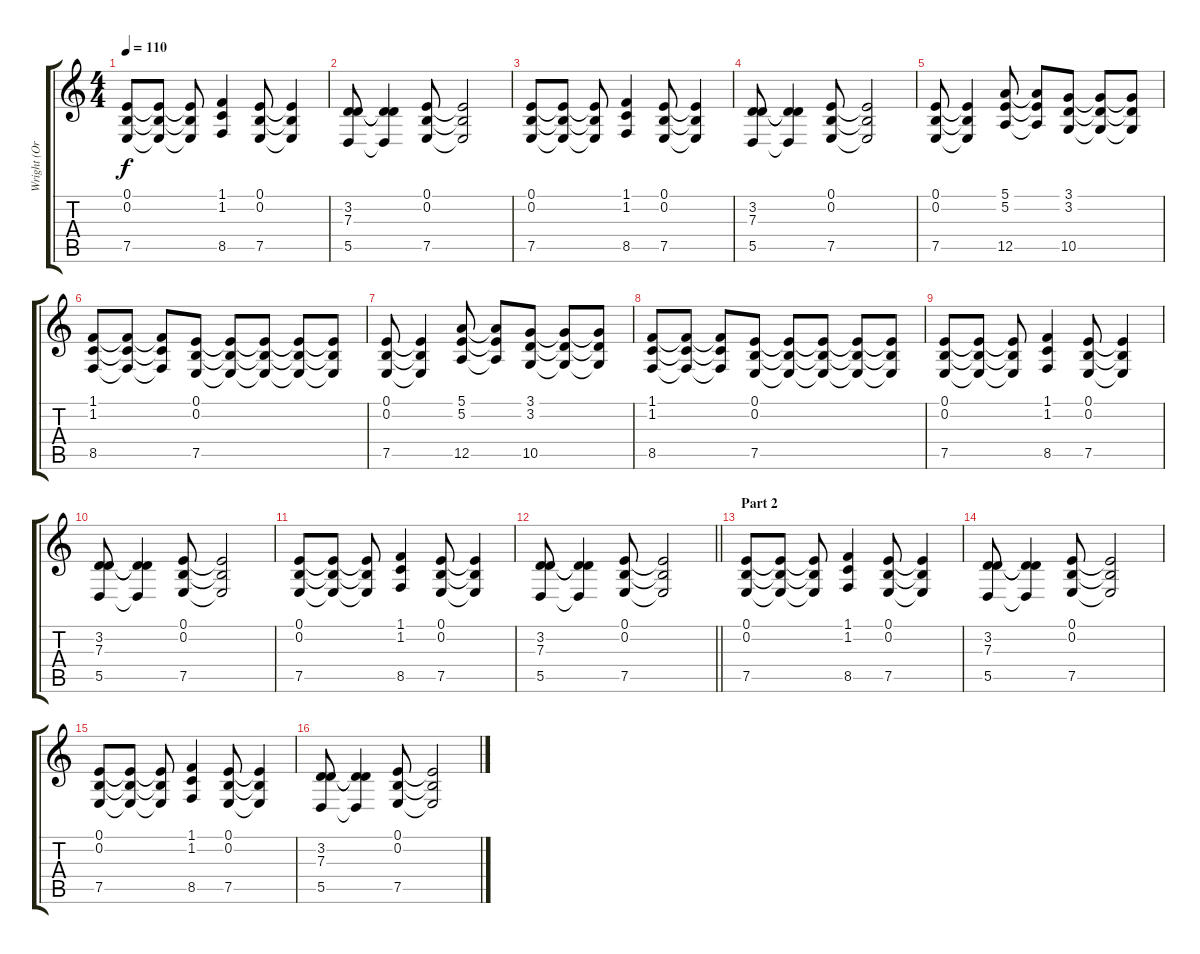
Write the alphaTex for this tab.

\track ("Wright (Organ)" "Wright (Or") {instrument drawbarorgan}
\staff {score tabs}
\tuning (E4 B3 G3 D3 A2 E2) {hide}
\ts (4 4)
\tempo 110
\clef g2
\ks c
(0.1 0.2 7.5).8{dy f} (0.1{t} 0.2{t} 7.5{t}).8 (0.1{t} 0.2{t} 7.5{t}).8 (1.1 1.2 8.5).4 (0.1 0.2 7.5).8 (0.1{t} 0.2{t} 7.5{t}).4 |
(3.2 7.3 5.5).8 (3.2{t} 7.3{t} 5.5{t}).4 (0.1 0.2 7.5).8 (0.1{t} 0.2{t} 7.5{t}).2 |
(0.1 0.2 7.5).8 (0.1{t} 0.2{t} 7.5{t}).8 (0.1{t} 0.2{t} 7.5{t}).8 (1.1 1.2 8.5).4 (0.1 0.2 7.5).8 (0.1{t} 0.2{t} 7.5{t}).4 |
(3.2 7.3 5.5).8 (3.2{t} 7.3{t} 5.5{t}).4 (0.1 0.2 7.5).8 (0.1{t} 0.2{t} 7.5{t}).2 |
(0.1 0.2 7.5).8 (0.1{t} 0.2{t} 7.5{t}).4 (5.1 5.2 12.5).8 (5.1{t} 5.2{t} 12.5{t}).8 (3.1 3.2 10.5).8 (3.1{t} 3.2{t} 10.5{t}).8 (3.1{t} 3.2{t} 10.5{t}).8 |
(1.1 1.2 8.5).8 (1.1{t} 1.2{t} 8.5{t}).8 (1.1{t} 1.2{t} 8.5{t}).8 (0.1 0.2 7.5).8 (0.1{t} 0.2{t} 7.5{t}).8 (0.1{t} 0.2{t} 7.5{t}).8 (0.1{t} 0.2{t} 7.5{t}).8 (0.1{t} 0.2{t} 7.5{t}).8 |
(0.1 0.2 7.5).8 (0.1{t} 0.2{t} 7.5{t}).4 (5.1 5.2 12.5).8 (5.1{t} 5.2{t} 12.5{t}).8 (3.1 3.2 10.5).8 (3.1{t} 3.2{t} 10.5{t}).8 (3.1{t} 3.2{t} 10.5{t}).8 |
(1.1 1.2 8.5).8 (1.1{t} 1.2{t} 8.5{t}).8 (1.1{t} 1.2{t} 8.5{t}).8 (0.1 0.2 7.5).8 (0.1{t} 0.2{t} 7.5{t}).8 (0.1{t} 0.2{t} 7.5{t}).8 (0.1{t} 0.2{t} 7.5{t}).8 (0.1{t} 0.2{t} 7.5{t}).8 |
(0.1 0.2 7.5).8 (0.1{t} 0.2{t} 7.5{t}).8 (0.1{t} 0.2{t} 7.5{t}).8 (1.1 1.2 8.5).4 (0.1 0.2 7.5).8 (0.1{t} 0.2{t} 7.5{t}).4 |
(3.2 7.3 5.5).8 (3.2{t} 7.3{t} 5.5{t}).4 (0.1 0.2 7.5).8 (0.1{t} 0.2{t} 7.5{t}).2 |
(0.1 0.2 7.5).8 (0.1{t} 0.2{t} 7.5{t}).8 (0.1{t} 0.2{t} 7.5{t}).8 (1.1 1.2 8.5).4 (0.1 0.2 7.5).8 (0.1{t} 0.2{t} 7.5{t}).4 |
\barLineRight lightlight
(3.2 7.3 5.5).8 (3.2{t} 7.3{t} 5.5{t}).4 (0.1 0.2 7.5).8 (0.1{t} 0.2{t} 7.5{t}).2 |
\section ("" "Part 2")
(0.1 0.2 7.5).8 (0.1{t} 0.2{t} 7.5{t}).8 (0.1{t} 0.2{t} 7.5{t}).8 (1.1 1.2 8.5).4 (0.1 0.2 7.5).8 (0.1{t} 0.2{t} 7.5{t}).4 |
(3.2 7.3 5.5).8 (3.2{t} 7.3{t} 5.5{t}).4 (0.1 0.2 7.5).8 (0.1{t} 0.2{t} 7.5{t}).2 |
(0.1 0.2 7.5).8 (0.1{t} 0.2{t} 7.5{t}).8 (0.1{t} 0.2{t} 7.5{t}).8 (1.1 1.2 8.5).4 (0.1 0.2 7.5).8 (0.1{t} 0.2{t} 7.5{t}).4 |
(3.2 7.3 5.5).8 (3.2{t} 7.3{t} 5.5{t}).4 (0.1 0.2 7.5).8 (0.1{t} 0.2{t} 7.5{t}).2
